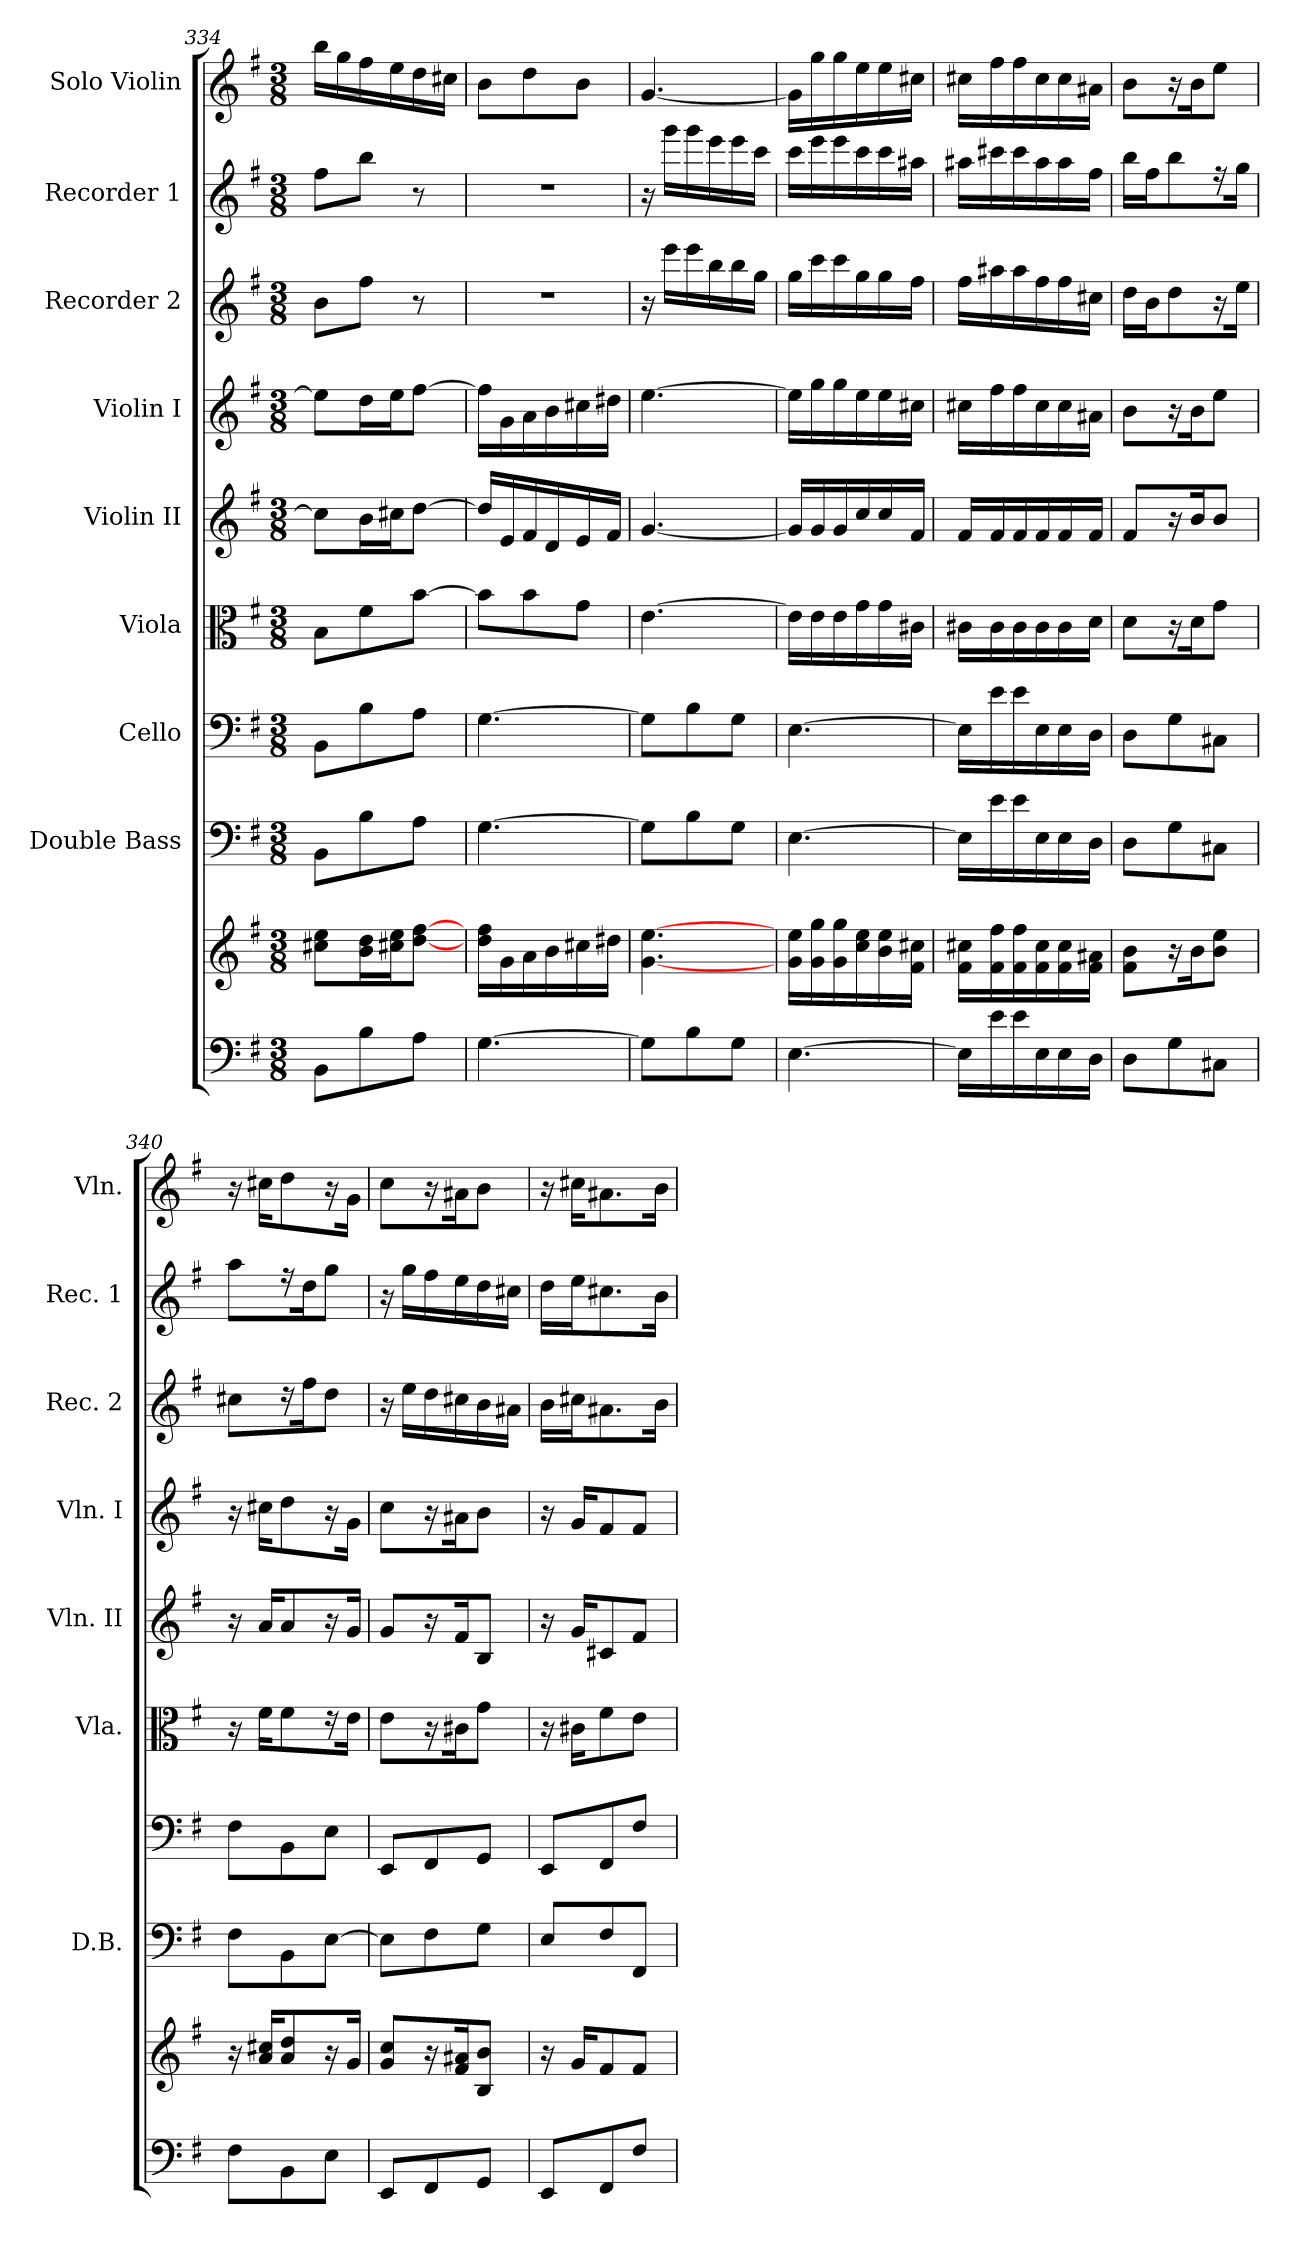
**kern	**kern	**kern	**kern	**kern	**kern	**kern	**kern	**kern	**kern
*part9	*part9	*part8	*part7	*part6	*part5	*part4	*part3	*part2	*part1
*staff10	*staff9	*staff8	*staff7	*staff6	*staff5	*staff4	*staff3	*staff2	*staff1
*	*	*I"Double Bass	*I"Cello	*I"Viola	*I"Violin II	*I"Violin I	*I"Recorder 2	*I"Recorder 1	*I"Solo Violin
*	*	*I'D.B.	*	*I'Vla.	*I'Vln. II	*I'Vln. I	*I'Rec. 2	*I'Rec. 1	*I'Vln.
*clefF4	*clefG2	*clefF4	*clefF4	*clefC3	*clefG2	*clefG2	*clefG2	*clefG2	*clefG2
*	*	*ITrd7c12	*	*	*	*	*	*	*
*k[f#]	*k[f#]	*k[f#]	*k[f#]	*k[f#]	*k[f#]	*k[f#]	*k[f#]	*k[f#]	*k[f#]
*G:	*G:	*G:	*G:	*G:	*G:	*G:	*G:	*G:	*G:
*M3/8	*M3/8	*M3/8	*M3/8	*M3/8	*M3/8	*M3/8	*M3/8	*M3/8	*M3/8
=334	=334	=334	=334	=334	=334	=334	=334	=334	=334
8BB\L	8cc#\ 8ee\L	8BBB\L	8BB\L	8B\L	8cc#\L]	8ee\L]	8b\L	8ff#\L	16bb\LL
.	.	.	.	.	.	.	.	.	16gg\
8B\	16b\ 16dd\L	8BB\	8B\	8f#\	16b\L	16dd\L	8ff#\J	8bb\J	16ff#\
.	16cc#X\ 16ee\J	.	.	.	16cc#X\J	16ee\J	.	.	16ee\
8A\J	[8dd\ [8ff#\J	8AA\J	8A\J	[8b\J	[8dd\J	[8ff#\J	8r	8r	16dd\
.	.	.	.	.	.	.	.	.	16cc#X\JJ
=335	=335	=335	=335	=335	=335	=335	=335	=335	=335
[4.G\	16dd\ 16ff#\LL	[4.GG\	[4.G\	8b\L]	16dd/LL]	16ff#\LL]	4.r	4.r	8b\L
.	16g\	.	.	.	16e/	16g\	.	.	.
.	16a\	.	.	8b\	16f#/	16a\	.	.	8dd\
.	16b\	.	.	.	16d/	16b\	.	.	.
.	16cc#X\	.	.	8g\J	16e/	16cc#X\	.	.	8b\J
.	16dd#X\JJ	.	.	.	16f#/JJ	16dd#X\JJ	.	.	.
=336	=336	=336	=336	=336	=336	=336	=336	=336	=336
8G\L]	[4.g\ [4.ee\	8GG\L]	8G\L]	[4.e\	[4.g/	[4.ee\	16r	16r	[4.g/
.	.	.	.	.	.	.	16eee\LL	16ggg\LL	.
8B\	.	8BB\	8B\	.	.	.	16eee\	16ggg\	.
.	.	.	.	.	.	.	16bb\	16eee\	.
8G\J	.	8GG\J	8G\J	.	.	.	16bb\	16eee\	.
.	.	.	.	.	.	.	16gg\JJ	16ccc\JJ	.
=337	=337	=337	=337	=337	=337	=337	=337	=337	=337
[4.E\	16g\ 16ee\LL	[4.EE\	[4.E\	16e\LL]	16g/LL]	16ee\LL]	16gg\LL	16ccc\LL	16g\LL]
.	16g\ 16gg\	.	.	16e\	16g/	16gg\	16ccc\	16eee\	16gg\
.	16g\ 16gg\	.	.	16e\	16g/	16gg\	16ccc\	16eee\	16gg\
.	16cc\ 16ee\	.	.	16g\	16cc/	16ee\	16gg\	16ccc\	16ee\
.	16b\ 16ee\	.	.	16g\	16cc/	16ee\	16gg\	16ccc\	16ee\
.	16f#\ 16cc#X\JJ	.	.	16c#X\JJ	16f#/JJ	16cc#X\JJ	16ff#\JJ	16aa#X\JJ	16cc#X\JJ
=338	=338	=338	=338	=338	=338	=338	=338	=338	=338
16E\LL]	16f#\ 16cc#X\LL	16EE\LL]	16E\LL]	16c#X\LL	16f#/LL	16cc#X\LL	16ff#\LL	16aa#X\LL	16cc#X\LL
16e\	16f#\ 16ff#\	16E\	16e\	16c#\	16f#/	16ff#\	16aa#X\	16ccc#X\	16ff#\
16e\	16f#\ 16ff#\	16E\	16e\	16c#\	16f#/	16ff#\	16aa#\	16ccc#\	16ff#\
16E\	16f#\ 16cc#\	16EE\	16E\	16c#\	16f#/	16cc#\	16ff#\	16aa#\	16cc#\
16E\	16f#\ 16cc#\	16EE\	16E\	16c#\	16f#/	16cc#\	16ff#\	16aa#\	16cc#\
16D\JJ	16f#\ 16a#X\JJ	16DD\JJ	16D\JJ	16d\JJ	16f#/JJ	16a#X\JJ	16cc#X\JJ	16ff#\JJ	16a#X\JJ
=339	=339	=339	=339	=339	=339	=339	=339	=339	=339
8D\L	8f#\ 8b\L	8DD\L	8D\L	8d\L	8f#/L	8b\L	16dd\LL	16bb\LL	8b\L
.	.	.	.	.	.	.	16b\J	16ff#\J	.
8G\	16r	8GG\	8G\	16r	16r	16r	8dd\	8bb\	16r
.	16b\k	.	.	16d\k	16b/k	16b\k	.	.	16b\k
8C#X\J	8b\ 8ee\J	8CC#X\J	8C#X\J	8g\J	8b/J	8ee\J	16r	16r	8ee\J
.	.	.	.	.	.	.	16ee\Jk	16gg\Jk	.
=340	=340	=340	=340	=340	=340	=340	=340	=340	=340
8F#\L	16r	8FF#\L	8F#\L	16r	16r	16r	8cc#X\L	8aa\L	16r
.	16a/ 16cc#X/KL	.	.	16f#\KL	16a/KL	16cc#X\KL	.	.	16cc#X\KL
8BB\	8a/ 8dd/	8BBB\	8BB\	8f#\	8a/	8dd\	16r	16r	8dd\
.	.	.	.	.	.	.	16ff#\k	16dd\k	.
8E\J	16r	[8EE\J	8E\J	16r	16r	16r	8dd\J	8gg\J	16r
.	16g/Jk	.	.	16e\Jk	16g/Jk	16g\Jk	.	.	16g\Jk
=341	=341	=341	=341	=341	=341	=341	=341	=341	=341
8EE/L	8g/ 8cc/L	8EE\L]	8EE/L	8e\L	8g/L	8cc\L	16r	16r	8cc\L
.	.	.	.	.	.	.	16ee\LL	16gg\LL	.
8FF#/	16r	8FF#\	8FF#/	16r	16r	16r	16dd\	16ff#\	16r
.	16f#/ 16a#X/k	.	.	16c#X\k	16f#/k	16a#X\k	16cc#X\	16ee\	16a#X\k
8GG/J	8B/ 8b/J	8GG\J	8GG/J	8g\J	8B/J	8b\J	16b\	16dd\	8b\J
.	.	.	.	.	.	.	16a#X\JJ	16cc#X\JJ	.
=342	=342	=342	=342	=342	=342	=342	=342	=342	=342
8EE/L	16r	8EE/L	8EE/L	16r	16r	16r	16b\LL	16dd\LL	16r
.	16g/KL	.	.	16c#X\KL	16g/KL	16g/KL	16cc#X\J	16ee\J	16cc#X\KL
8FF#/	8f#/	8FF#/	8FF#/	8f#\	8c#X/	8f#/	8.a#X\	8.cc#X\	8.a#X\
8F#/J	8f#/J	8FFF#/J	8F#/J	8e\J	8f#/J	8f#/J	.	.	.
.	.	.	.	.	.	.	16b\Jk	16b\Jk	16b\Jk
=	=	=	=	=	=	=	=	=	=
*-	*-	*-	*-	*-	*-	*-	*-	*-	*-
